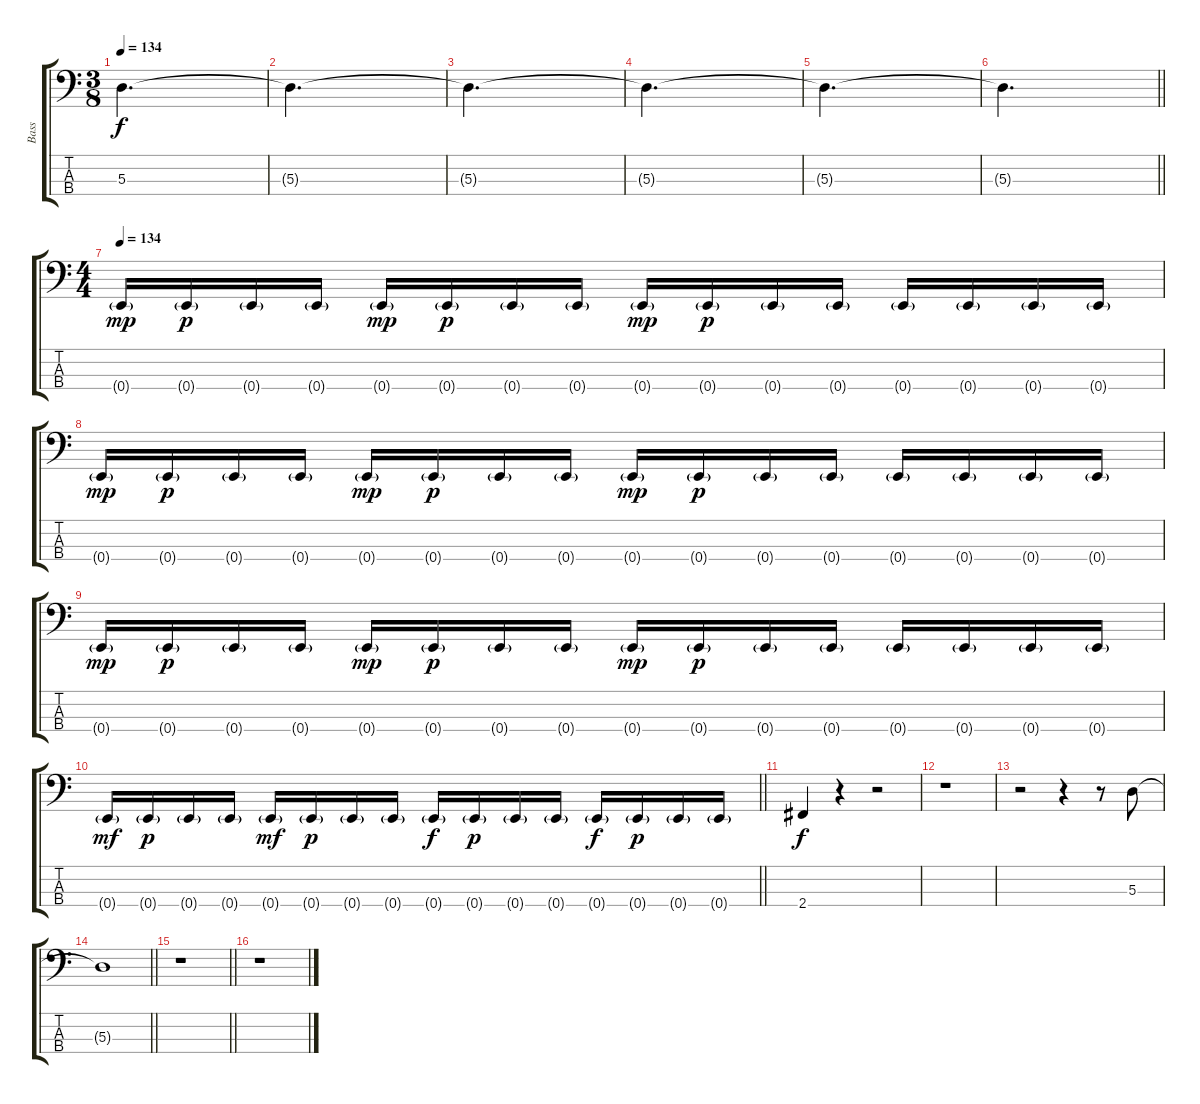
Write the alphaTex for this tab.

\track ("Bass" "Bass") {instrument electricbassfinger}
\staff {score tabs}
\tuning (G2 D2 A1 E1) {hide}
\ts (3 8)
\tempo 134
\clef f4
\ks c
5.3{t}.4{d dy f} |
5.3{t}.4{d} |
5.3{t}.4{d} |
5.3{t}.4{d} |
5.3{t}.4{d} |
\barLineRight lightlight
5.3{t}.4{d} |
\ts (4 4)
\tempo 134
0.4{g}.16{dy mp} 0.4{g}.16{dy p} 0.4{g}.16 0.4{g}.16 0.4{g}.16{dy mp} 0.4{g}.16{dy p} 0.4{g}.16 0.4{g}.16 0.4{g}.16{dy mp} 0.4{g}.16{dy p} 0.4{g}.16 0.4{g}.16 0.4{g}.16 0.4{g}.16 0.4{g}.16 0.4{g}.16 |
0.4{g}.16{dy mp} 0.4{g}.16{dy p} 0.4{g}.16 0.4{g}.16 0.4{g}.16{dy mp} 0.4{g}.16{dy p} 0.4{g}.16 0.4{g}.16 0.4{g}.16{dy mp} 0.4{g}.16{dy p} 0.4{g}.16 0.4{g}.16 0.4{g}.16 0.4{g}.16 0.4{g}.16 0.4{g}.16 |
0.4{g}.16{dy mp} 0.4{g}.16{dy p} 0.4{g}.16 0.4{g}.16 0.4{g}.16{dy mp} 0.4{g}.16{dy p} 0.4{g}.16 0.4{g}.16 0.4{g}.16{dy mp} 0.4{g}.16{dy p} 0.4{g}.16 0.4{g}.16 0.4{g}.16 0.4{g}.16 0.4{g}.16 0.4{g}.16 |
\barLineRight lightlight
0.4{g}.16{dy mf} 0.4{g}.16{dy p} 0.4{g}.16 0.4{g}.16 0.4{g}.16{dy mf} 0.4{g}.16{dy p} 0.4{g}.16 0.4{g}.16 0.4{g}.16{dy f} 0.4{g}.16{dy p} 0.4{g}.16 0.4{g}.16 0.4{g}.16{dy f} 0.4{g}.16{dy p} 0.4{g}.16 0.4{g}.16 |
2.4.4{dy f} r.4 r.2 |
r.1 |
r.2 r.4 r.8 5.3.8 |
\barLineRight lightlight
5.3{t}.1 |
\barLineRight lightlight
r.1 |
r.1
